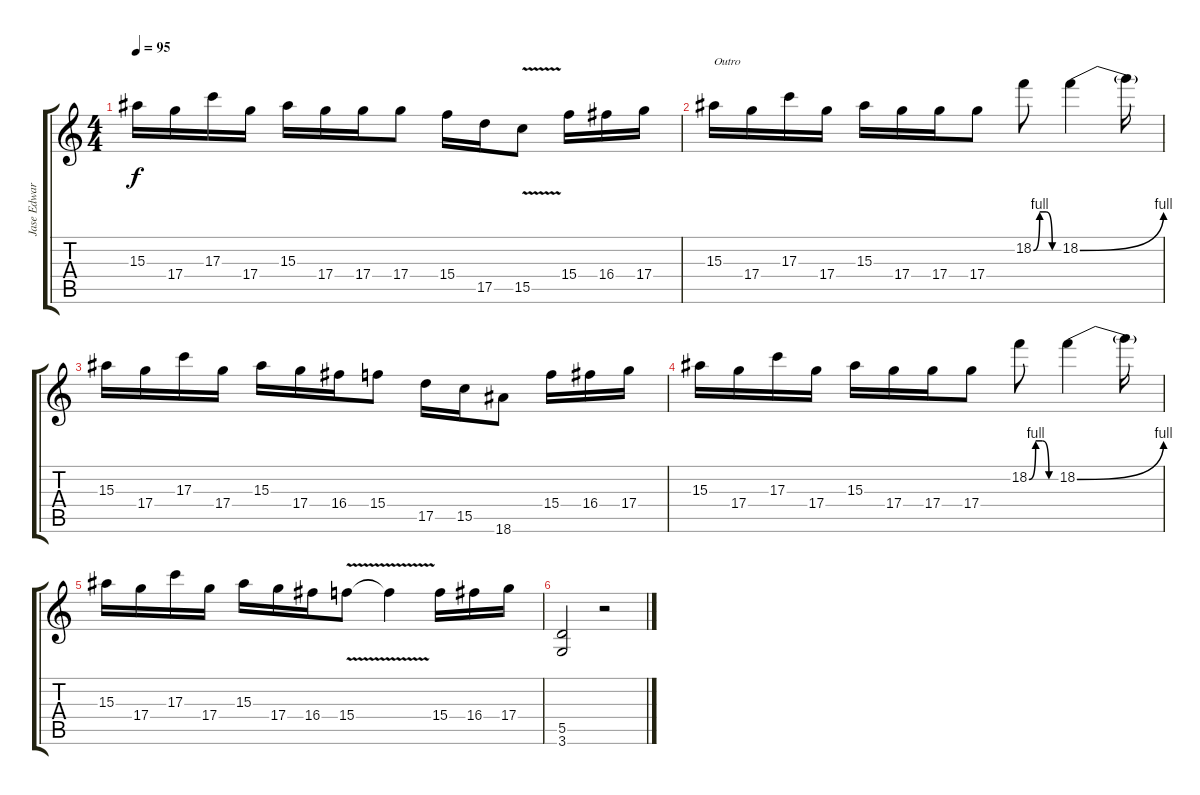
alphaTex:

\track ("Jase Edwards" "Jase Edwar") {instrument distortionguitar}
\staff {score tabs}
\tuning (E4 B3 G3 D3 A2 E2) {hide}
\ts (4 4)
\tempo 95
\clef g2
\ks c
15.3.16{dy f} 17.4.16 17.3.16 17.4.16 15.3.16 17.4.16 17.4.16 17.4.8 15.4.16 17.5.16 15.5{v}.8 15.4.16 16.4.16 17.4.16 |
15.3.16{txt "Outro"} 17.4.16 17.3.16 17.4.16 15.3.16 17.4.16 17.4.16 17.4.8 18.2{be (custom 0 0 15 4 30 4 45 0 60 0)}.8 18.2{be (bend 0 0 60 4)}.4 18.2{t}.16 |
15.3.16 17.4.16 17.3.16 17.4.16 15.3.16 17.4.16 16.4.16 15.4.8 17.5.16 15.5.16 18.6.8 15.4.16 16.4.16 17.4.16 |
15.3.16 17.4.16 17.3.16 17.4.16 15.3.16 17.4.16 17.4.16 17.4.8 18.2{be (custom 0 0 15 4 30 4 45 0 60 0)}.8 18.2{be (bend 0 0 60 4)}.4 18.2{t}.16 |
15.3.16{txt ""} 17.4.16 17.3.16 17.4.16 15.3.16 17.4.16 16.4.16 15.4{v}.8 15.4{t}.4 15.4.16 16.4.16 17.4.16 |
(5.5 3.6).2 r.2
